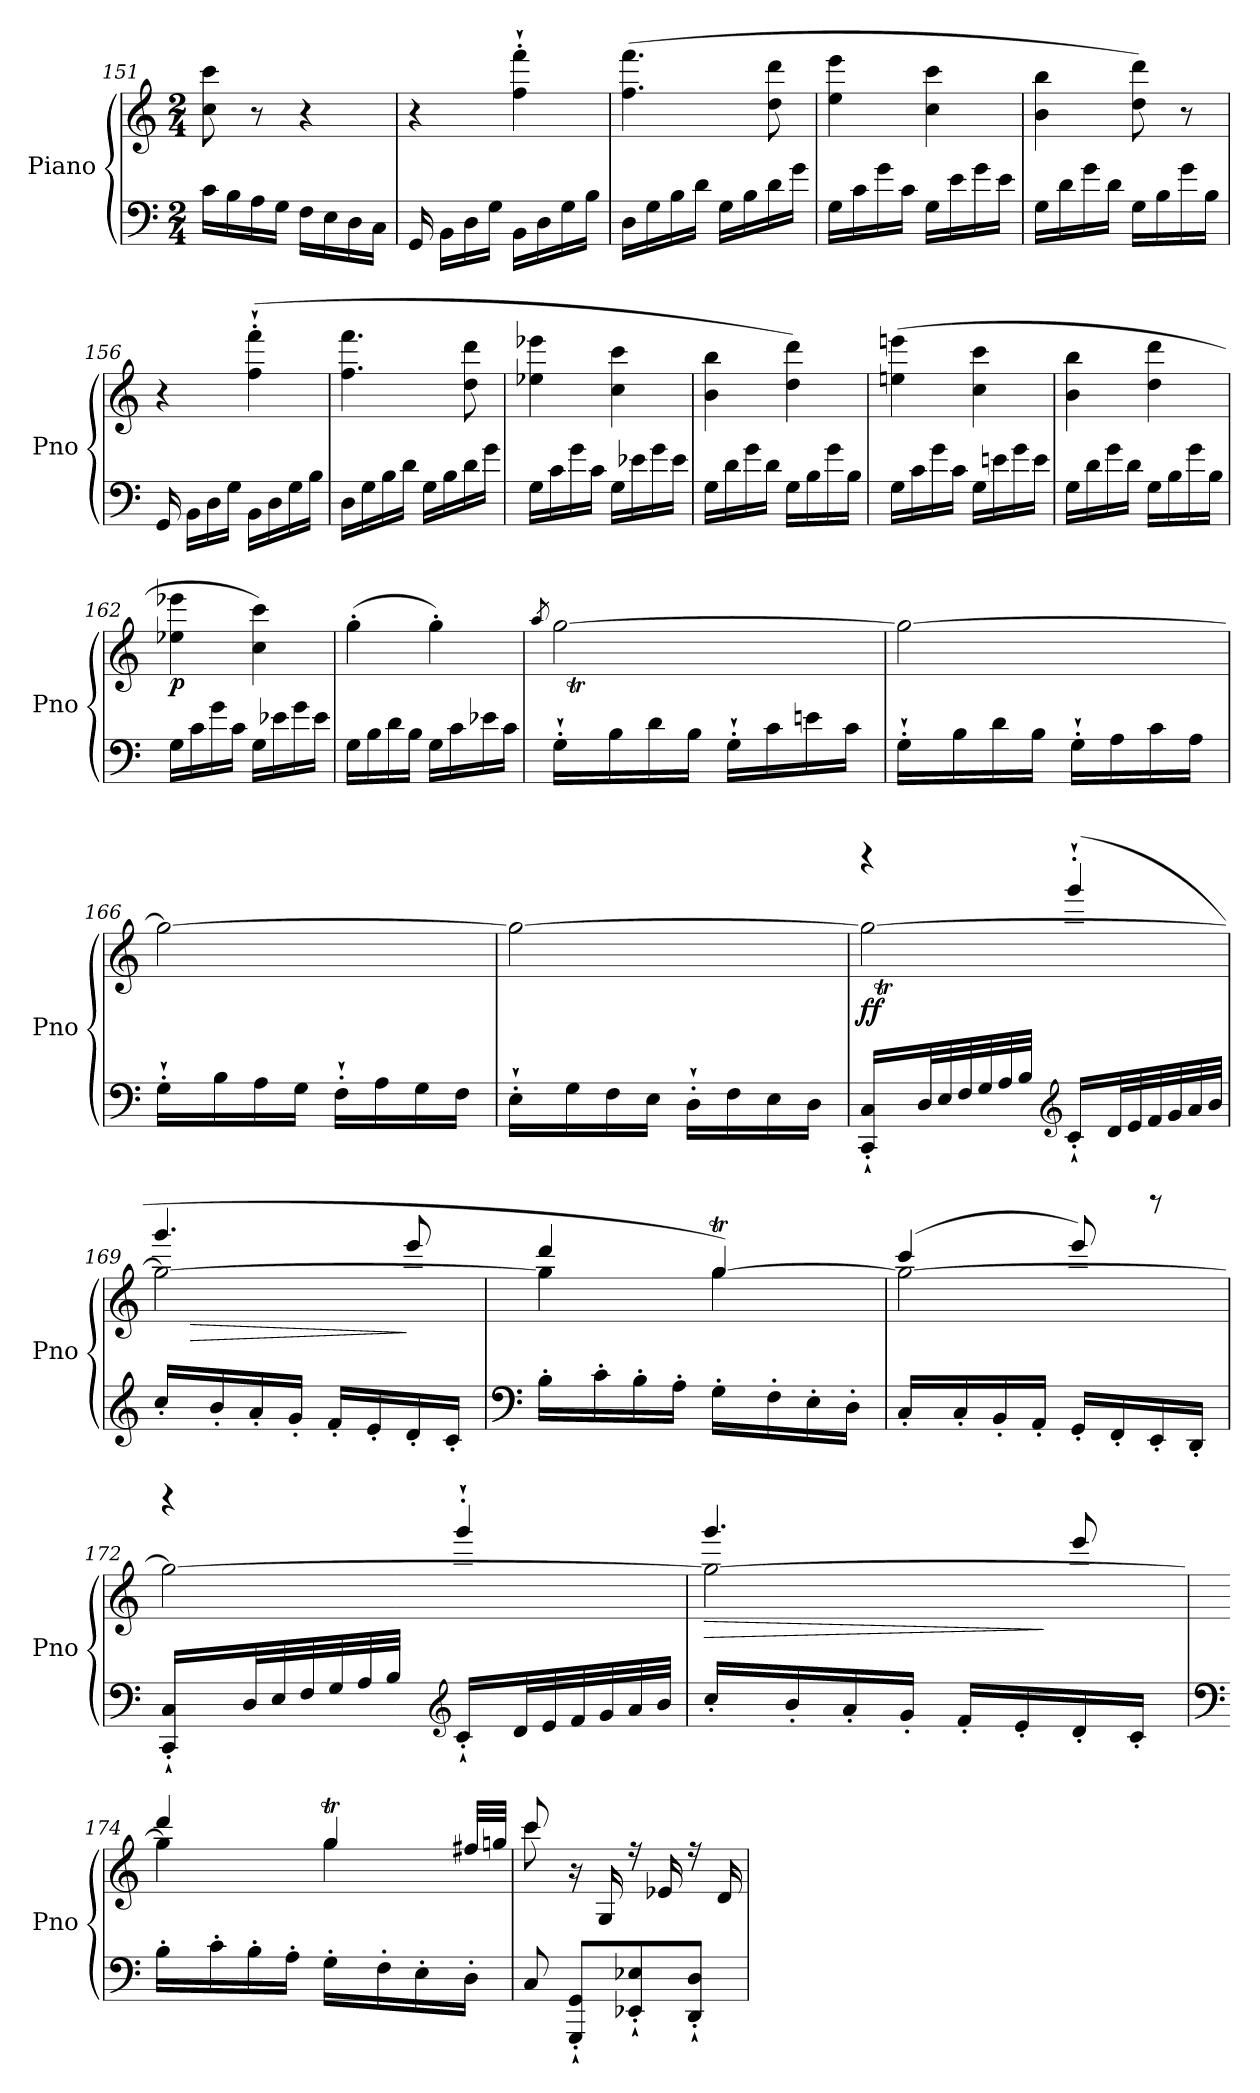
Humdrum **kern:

**kern	**kern	**dynam
*part1	*part1	*part1
*staff2	*staff1	*staff1/2
*I"Piano	*	*
*I'Pno	*	*
*clefF4	*clefG2	*
*k[]	*k[]	*
*M2/4	*M2/4	*
=151	=151	=151
16c\LL	8cc\ 8ccc\	.
16B\	.	.
16A\	8r	.
16G\JJ	.	.
16F\LL	4r	.
16E\	.	.
16D\	.	.
16C\JJ	.	.
!!LO:LB:g=z
=152	=152	=152
16GG/	4r	.
16BB\LL	.	.
16D\	.	.
16G\JJ	.	.
16BB\LL	4ff\'` 4fff\'`	.
16D\	.	.
16G\	.	.
16B\JJ	.	.
=153	=153	=153
16D\LL	(>4.ff\ 4.fff\	.
16G\	.	.
16B\	.	.
16d\JJ	.	.
16G\LL	.	.
16B\	.	.
16d\	8dd\ 8ddd\	.
16g\JJ	.	.
=154	=154	=154
16G\LL	4ee\ 4eee\	.
16c\	.	.
16g\	.	.
16c\JJ	.	.
16G\LL	4cc\ 4ccc\	.
16e\	.	.
16g\	.	.
16e\JJ	.	.
=155	=155	=155
16G\LL	4b\ 4bb\	.
16d\	.	.
16g\	.	.
16d\JJ	.	.
16G\LL	8dd\ 8ddd\)	.
16B\	.	.
16g\	8r	.
16B\JJ	.	.
=156	=156	=156
16GG/	4r	.
16BB\LL	.	.
16D\	.	.
16G\JJ	.	.
16BB\LL	(>4ff\'` 4fff\'`	.
16D\	.	.
16G\	.	.
16B\JJ	.	.
!!LO:PB:g=z
=157	=157	=157
16D\LL	4.ff\ 4.fff\	.
16G\	.	.
16B\	.	.
16d\JJ	.	.
16G\LL	.	.
16B\	.	.
16d\	8dd\ 8ddd\	.
16g\JJ	.	.
=158	=158	=158
16G\LL	4ee-X\ 4eee-X\	.
16c\	.	.
16g\	.	.
16c\JJ	.	.
16G\LL	4cc\ 4ccc\	.
16e-X\	.	.
16g\	.	.
16e-\JJ	.	.
=159	=159	=159
16G\LL	4b\ 4bb\	.
16d\	.	.
16g\	.	.
16d\JJ	.	.
16G\LL	4dd\ 4ddd\)	.
16B\	.	.
16g\	.	.
16B\JJ	.	.
=160	=160	=160
!	!	!LO:DY:b
16G\LL	(>4een\ 4eeen\	other-dynamics
16c\	.	.
16g\	.	.
16c\JJ	.	.
16G\LL	4cc\ 4ccc\	.
16en\	.	.
16g\	.	.
16e\JJ	.	.
=161	=161	=161
16G\LL	4b\ 4bb\	.
16d\	.	.
16g\	.	.
16d\JJ	.	.
16G\LL	4dd\ 4ddd\	.
16B\	.	.
16g\	.	.
16B\JJ	.	.
!!LO:PB:g=z
=162	=162	=162
!	!	!LO:DY:b
16G\LL	4ee-X\ 4eee-X\	p
16c\	.	.
16g\	.	.
16c\JJ	.	.
!	!	!LO:DY:b
16G\LL	4cc\ 4ccc\)	other-dynamics
16e-X\	.	.
16g\	.	.
16e-\JJ	.	.
=163	=163	=163
16G\LL	(>4gg'\	.
16B\	.	.
16d\	.	.
16B\JJ	.	.
16G\LL	4gg'\)	.
16c\	.	.
16e-X\	.	.
16c\JJ	.	.
=164	=164	=164
.	8qaa/	.
*	*^	*
!	!	!	!LO:DY:b
16G'`\LL	[2gg\	32aaTLLLyy	other-dynamics
.	.	32ggyy	.
16B\	.	32aayy	.
.	.	32ggyy	.
16d\	.	32aayy	.
.	.	32ggyy	.
16B\JJ	.	32aayy	.
.	.	32ggJJJyy	.
16G'`\LL	.	32aaLLLyy	.
.	.	32ggyy	.
16c\	.	32aayy	.
.	.	32ggyy	.
16en\	.	32aayy	.
.	.	32ggyy	.
16c\JJ	.	32aayy	.
.	.	32ggJJJyy	.
!!LO:LB:g=z	!!
=165	=165	=165	=165
16G'`\LL	2gg\_	32aaLLLyy	.
.	.	32ggyy	.
16B\	.	32aayy	.
.	.	32ggyy	.
16d\	.	32aayy	.
.	.	32ggyy	.
16B\JJ	.	32aayy	.
.	.	32ggJJJyy	.
16G'`\LL	.	32aaLLLyy	.
.	.	32ggyy	.
16A\	.	32aayy	.
.	.	32ggyy	.
16c\	.	32aayy	.
.	.	32ggyy	.
16A\JJ	.	32aayy	.
.	.	32ggJJJyy	.
!!LO:LB:g=z	!!
=166	=166	=166	=166
16G'`\LL	2gg\_	32aaLLLyy	.
.	.	32ggyy	.
16B\	.	32aayy	.
.	.	32ggyy	.
16A\	.	32aayy	.
.	.	32ggyy	.
16G\JJ	.	32aayy	.
.	.	32ggJJJyy	.
16F'`\LL	.	32aaLLLyy	.
.	.	32ggyy	.
16A\	.	32aayy	.
.	.	32ggyy	.
16G\	.	32aayy	.
.	.	32ggyy	.
16F\JJ	.	32aayy	.
.	.	32ggJJJyy	.
=167	=167	=167	=167
16E'`\LL	2gg\_	32aaLLLyy	.
.	.	32ggyy	.
16G\	.	32aayy	.
.	.	32ggyy	.
16F\	.	32aayy	.
.	.	32ggyy	.
16E\JJ	.	32aayy	.
.	.	32ggJJJyy	.
16D'`\LL	.	32aaLLLyy	.
.	.	32ggyy	.
16F\	.	32aayy	.
.	.	32ggyy	.
16E\	.	32aayy	.
.	.	32ggyy	.
16D\JJ	.	32aaTTTyy	.
.	.	32ggJJJyy	.
=168	=168	=168	=168
*	*	*^	*
!	!	!	!	!LO:DY:b
16CC/'` 16C/'`LL	2gg\_	32aaTLLLyy	4rffff	ff
.	.	32ggyy	.	.
32D/L	.	32aayy	.	.
32E/	.	32ggyy	.	.
32F/	.	32aayy	.	.
32G/	.	32ggyy	.	.
32A/	.	32aayy	.	.
32B/JJJ	.	32ggJJJyy	.	.
*clefG2	*	*	*	*
16c'`/LL	.	32aaLLLyy	(>4ggg'`/	.
.	.	32ggyy	.	.
32d/L	.	32aayy	.	.
32e/	.	32ggyy	.	.
32f/	.	32aayy	.	.
32g/	.	32ggyy	.	.
32a/	.	32aayy	.	.
32b/JJJ	.	32ggJJJyy	.	.
!!LO:LB:g=z	!!	!!
=169	=169	=169	=169	=169
16cc'/LL	2gg\_	32aaLLLyy	4.ggg/	.
!	!	!	!	!LO:HP:b
.	.	32ggyy	.	>
16b'/	.	32aayy	.	.
.	.	32ggyy	.	.
16a'/	.	32aayy	.	.
.	.	32ggyy	.	.
16g'/JJ	.	32aayy	.	.
.	.	32ggJJJyy	.	.
16f'/LL	.	32aaLLLyy	.	.
.	.	32ggyy	.	.
16e'/	.	32aayy	.	.
.	.	32ggyy	.	.
16d'/	.	32aayy	8eee/	]
.	.	32ggyy	.	.
16c'/JJ	.	32aayy	.	.
.	.	32ggJJJyy	.	.
=170	=170	=170	=170	=170
*clefF4	*	*	*	*
16B'\LL	4gg\]	32aaLLLyy	4ddd/	.
.	.	32ggyy	.	.
16c'\	.	32aayy	.	.
.	.	32ggyy	.	.
16B'\	.	32aayy	.	.
.	.	32ggyy	.	.
16A'\JJ	.	32aayy	.	.
.	.	32ggJJJyy	.	.
16G'\LL	[4ggT\	32aaLLLyy	4gg/)	.
.	.	32ggyy	.	.
16F'\	.	32aayy	.	.
.	.	32ggyy	.	.
16E'\	.	32aayy	.	.
.	.	32ggyy	.	.
16D'\JJ	.	32aayy	.	.
.	.	32ggJJJyy	.	.
=171	=171	=171	=171	=171
16C'/LL	2gg\_	32aaLLLyy	(>4ccc/	.
.	.	32ggyy	.	.
16C'/	.	32aayy	.	.
.	.	32ggyy	.	.
16BB'/	.	32aayy	.	.
.	.	32ggyy	.	.
16AA'/JJ	.	32aayy	.	.
.	.	32ggJJJyy	.	.
16GG'/LL	.	32aaLLLyy	8eee/)	.
.	.	32ggyy	.	.
16FF'/	.	32aayy	.	.
.	.	32ggyy	.	.
16EE'/	.	32aayy	8rffff	.
.	.	32ggyy	.	.
16DD'/JJ	.	32aayy	.	.
.	.	32ggJJJyy	.	.
!!LO:LB:g=z	!!	!!
=172	=172	=172	=172	=172
16CC/'` 16C/'`LL	2gg\_	32aaLLLyy	4rffff	.
.	.	32ggyy	.	.
32D/L	.	32aayy	.	.
32E/	.	32ggyy	.	.
32F/	.	32aayy	.	.
32G/	.	32ggyy	.	.
32A/	.	32aayy	.	.
32B/JJJ	.	32ggJJJyy	.	.
*clefG2	*	*	*	*
16c'`/LL	.	32aaLLLyy	4ggg'`/	.
.	.	32ggyy	.	.
32d/L	.	32aayy	.	.
32e/	.	32ggyy	.	.
32f/	.	32aayy	.	.
32g/	.	32ggyy	.	.
32a/	.	32aayy	.	.
32b/JJJ	.	32ggJJJyy	.	.
=173	=173	=173	=173	=173
!	!	!	!	!LO:HP:b
16cc'/LL	2gg\_	32aaLLLyy	4.ggg/	>
.	.	32ggyy	.	.
16b'/	.	32aayy	.	.
.	.	32ggyy	.	.
16a'/	.	32aayy	.	.
.	.	32ggyy	.	.
16g'/JJ	.	32aayy	.	.
.	.	32ggJJJyy	.	.
16f'/LL	.	32aaLLLyy	.	.
.	.	32ggyy	.	.
16e'/	.	32aayy	.	.
.	.	32ggyy	.	]
16d'/	.	32aayy	8eee/	.
.	.	32ggyy	.	.
16c'/JJ	.	32aayy	.	.
.	.	32ggJJJyy	.	.
!!LO:PB:g=z	!!	!!
=174	=174	=174	=174	=174
*clefF4	*	*	*	*
16B'\LL	4gg\]	32aaLLLyy	4ddd/	.
.	.	32ggyy	.	.
16c'\	.	32aayy	.	.
.	.	32ggyy	.	.
16B'\	.	32aayy	.	.
.	.	32ggyy	.	.
16A'\JJ	.	32aayy	.	.
.	.	32ggJJJyy	.	.
16G'\LL	4ggT\	32aaLLLyy	4gg/	.
.	.	32ggyy	.	.
16F'\	.	32aayy	.	.
.	.	32ggyy	.	.
16E'\	.	32aayy	.	.
.	.	32ggJJJyy	.	.
16D'\JJ	.	32ff#XTTT/LLL	.	.
.	.	32gg/JJJ	.	.
*	*	*v	*v	*
!!LO:LB:g=z
=175	=175	=175	=175
*^	*	*	*
8ryy	8C/	8ccc/	8ccc\	.
!	!	!	!	!LO:DY:b
16ryy	8GGG/'` 8GG/'`L	16r	16ryy	other-dynamics
16ryy	.	16ryy	16G/	.
16ryy	8EE-X/'` 8E-X/'`	16rff	16ryy	.
16ryy	.	16ryy	16e-X/	.
16ryy	8DD/'` 8D/'`J	16rff	16ryy	.
16ryy	.	16ryy	16d/	.
*v	*v	*	*	*
*	*v	*v	*
=	=	=
*-	*-	*-
